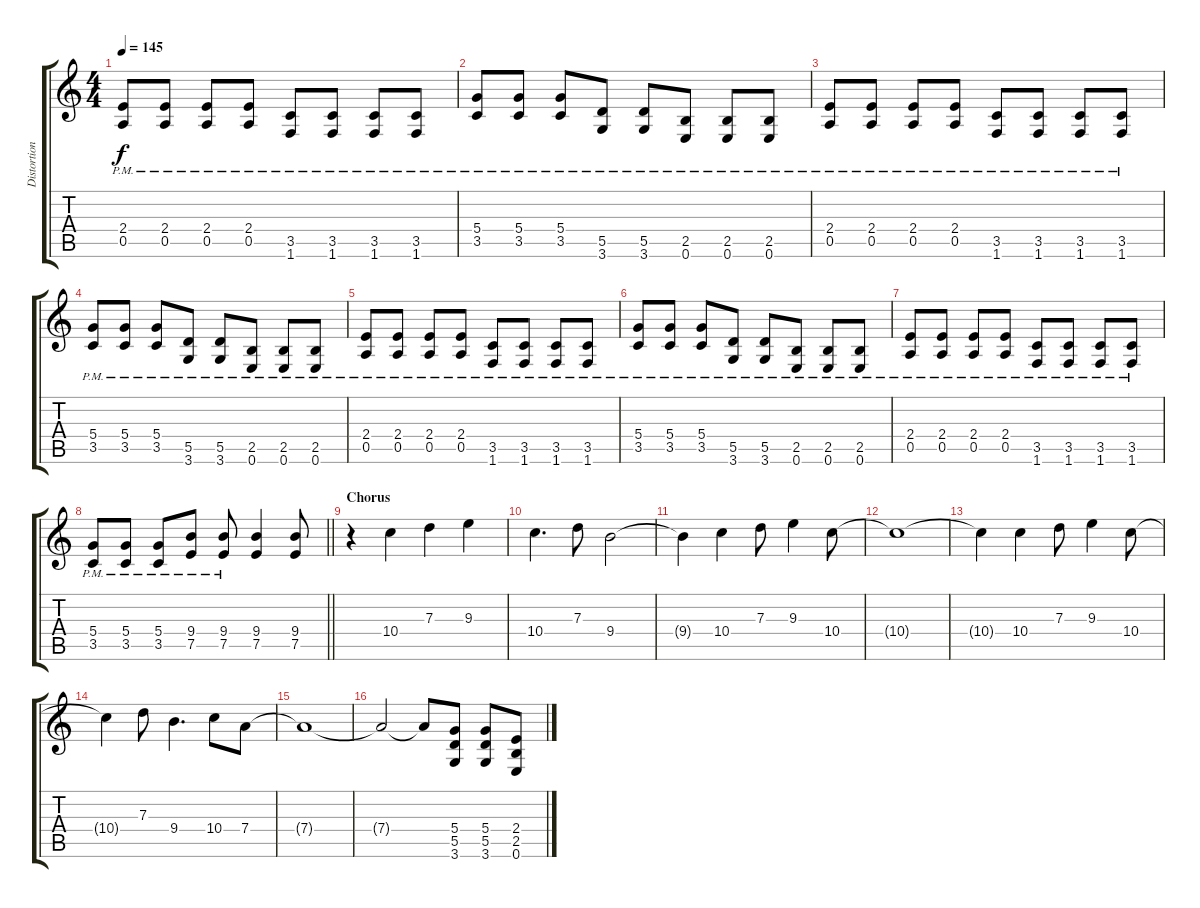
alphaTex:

\track ("Distortion Guitar" "Distortion") {instrument distortionguitar}
\staff {score tabs}
\tuning (E4 B3 G3 D3 A2 E2) {hide}
\ts (4 4)
\tempo 145
\clef g2
\ks c
(2.4{pm} 0.5{pm}).8{dy f} (2.4{pm} 0.5{pm}).8 (2.4{pm} 0.5{pm}).8 (2.4{pm} 0.5{pm}).8 (3.5{pm} 1.6{pm}).8 (3.5{pm} 1.6{pm}).8 (3.5{pm} 1.6{pm}).8 (3.5{pm} 1.6{pm}).8 |
(5.4{pm} 3.5{pm}).8 (5.4{pm} 3.5{pm}).8 (5.4{pm} 3.5{pm}).8 (5.5{pm} 3.6{pm}).8 (5.5{pm} 3.6{pm}).8 (2.5{pm} 0.6{pm}).8 (2.5{pm} 0.6{pm}).8 (2.5{pm} 0.6{pm}).8 |
(2.4{pm} 0.5{pm}).8 (2.4{pm} 0.5{pm}).8 (2.4{pm} 0.5{pm}).8 (2.4{pm} 0.5{pm}).8 (3.5{pm} 1.6{pm}).8 (3.5{pm} 1.6{pm}).8 (3.5{pm} 1.6{pm}).8 (3.5{pm} 1.6{pm}).8 |
(5.4{pm} 3.5{pm}).8 (5.4{pm} 3.5{pm}).8 (5.4{pm} 3.5{pm}).8 (5.5{pm} 3.6{pm}).8 (5.5{pm} 3.6{pm}).8 (2.5{pm} 0.6{pm}).8 (2.5{pm} 0.6{pm}).8 (2.5{pm} 0.6{pm}).8 |
(2.4{pm} 0.5{pm}).8 (2.4{pm} 0.5{pm}).8 (2.4{pm} 0.5{pm}).8 (2.4{pm} 0.5{pm}).8 (3.5{pm} 1.6{pm}).8 (3.5{pm} 1.6{pm}).8 (3.5{pm} 1.6{pm}).8 (3.5{pm} 1.6{pm}).8 |
(5.4{pm} 3.5{pm}).8 (5.4{pm} 3.5{pm}).8 (5.4{pm} 3.5{pm}).8 (5.5{pm} 3.6{pm}).8 (5.5{pm} 3.6{pm}).8 (2.5{pm} 0.6{pm}).8 (2.5{pm} 0.6{pm}).8 (2.5{pm} 0.6{pm}).8 |
(2.4{pm} 0.5{pm}).8 (2.4{pm} 0.5{pm}).8 (2.4{pm} 0.5{pm}).8 (2.4{pm} 0.5{pm}).8 (3.5{pm} 1.6{pm}).8 (3.5{pm} 1.6{pm}).8 (3.5{pm} 1.6{pm}).8 (3.5{pm} 1.6{pm}).8 |
\barLineRight lightlight
(5.4{pm} 3.5{pm}).8 (5.4{pm} 3.5{pm}).8 (5.4{pm} 3.5{pm}).8 (9.4{pm} 7.5{pm}).8 (9.4{pm} 7.5{pm}).8 (9.4 7.5).4 (9.4 7.5).8 |
\section ("" "Chorus")
r.4 10.4.4 7.3.4 9.3.4 |
10.4.4{d} 7.3.8 9.4.2 |
9.4{t}.4 10.4.4 7.3.8 9.3.4 10.4.8 |
10.4{t}.1 |
10.4{t}.4 10.4.4 7.3.8 9.3.4 10.4.8 |
10.4{t}.4 7.3.8 9.4.4{d} 10.4.8 7.4.8 |
7.4{t}.1 |
7.4{t}.2 7.4{t}.8 (5.4 5.5 3.6).8 (5.4 5.5 3.6).8 (2.4 2.5 0.6).8
